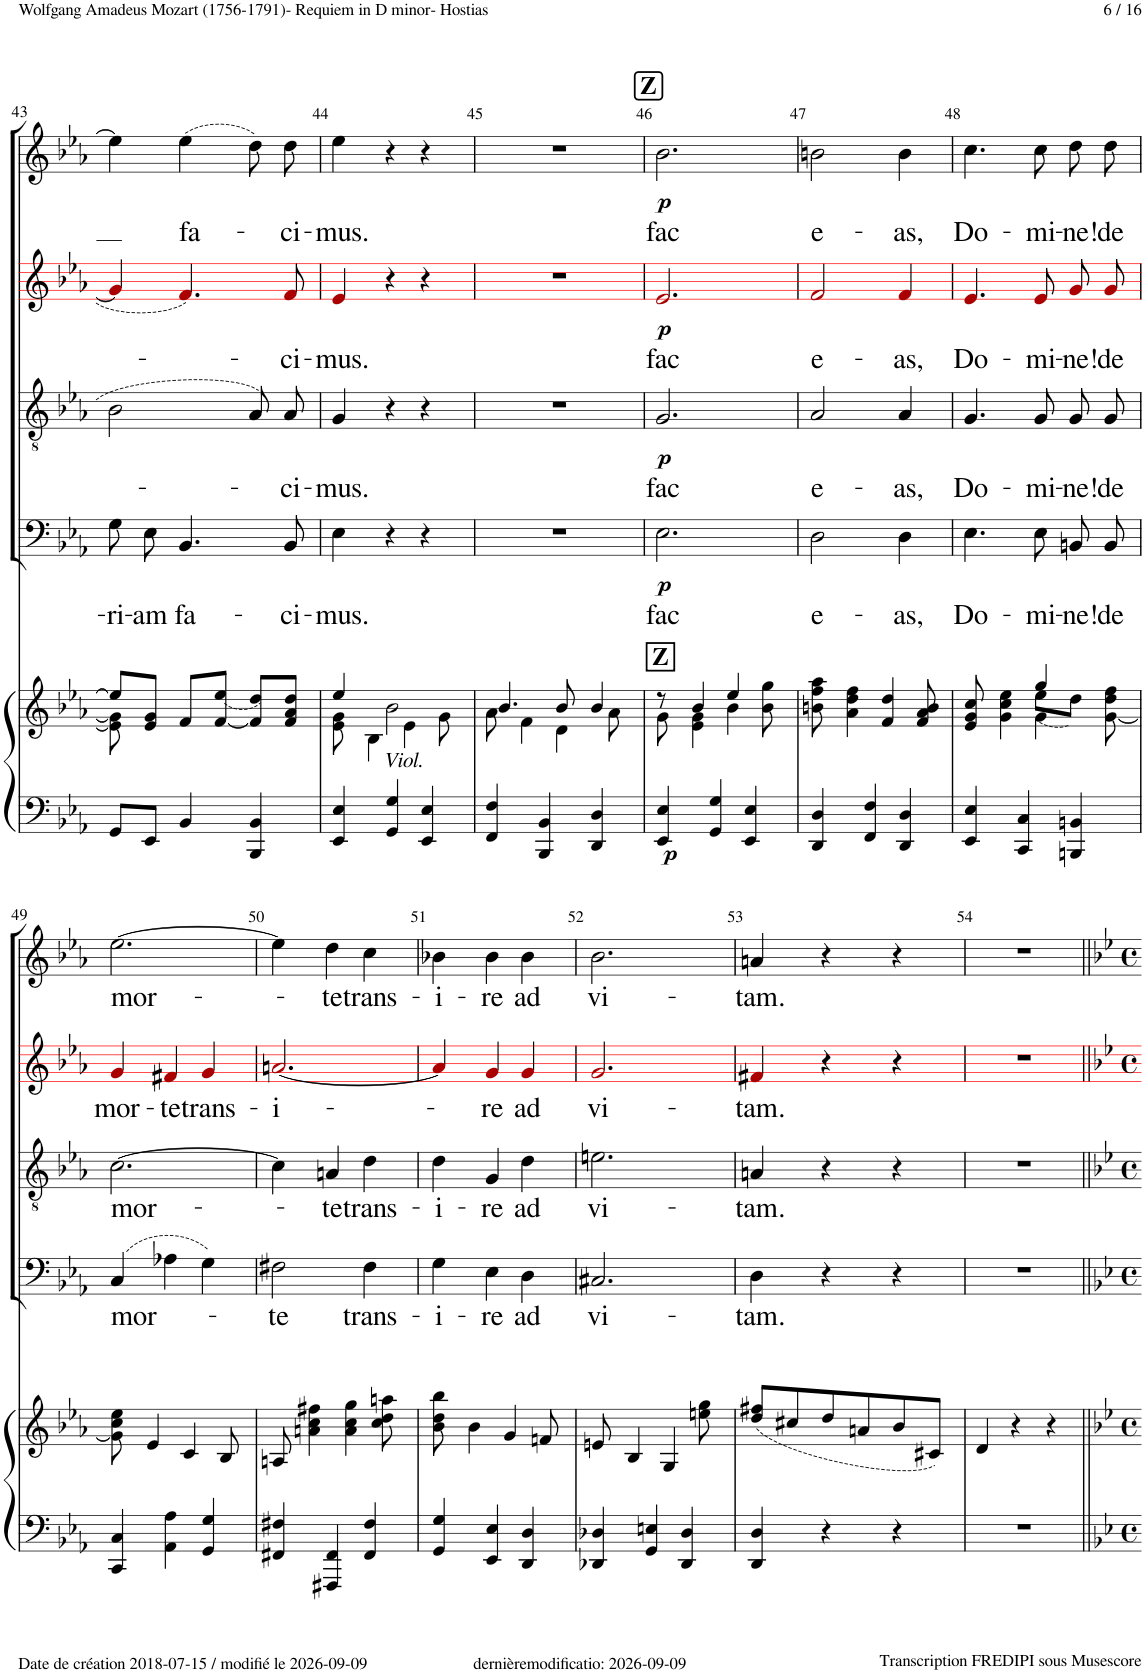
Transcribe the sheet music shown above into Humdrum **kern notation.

**kern	**kern	**dynam	**kern	**text	**dynam	**kern	**text	**dynam	**kern	**text	**dynam	**kern	**text	**dynam
*part5	*part5	*part5	*part4	*part4	*part4	*part3	*part3	*part3	*part2	*part2	*part2	*part1	*part1	*part1
*staff6	*staff5	*staff5/6	*staff4	*staff4	*staff4	*staff3	*staff3	*staff3	*staff2	*staff2	*staff2	*staff1	*staff1	*staff1
*I"Piano	*	*	*I"Bass	*	*	*I"Tenor	*	*	*I"Alto	*	*	*I"Soprano	*	*
*I'Pno	*	*	*	*	*	*	*	*	*	*	*	*	*	*
!!LO:PB:g=z
*clefF4	*clefG2	*	*clefF4	*	*	*clefGv2	*	*	*clefG2	*	*	*clefG2	*	*
*	*	*	*	*	*	*	*	*	*ITrd1c2	*	*	*	*	*
*k[b-e-a-]	*k[b-e-a-]	*	*k[b-e-a-]	*	*	*k[b-e-a-]	*	*	*k[b-e-a-]	*	*	*k[b-e-a-]	*	*
*M3/4	*M3/4	*	*M3/4	*	*	*M3/4	*	*	*M3/4	*	*	*M3/4	*	*
=43	=43	=43	=43	=43	=43	=43	=43	=43	=43	=43	=43	=43	=43	=43
*	*^	*	*	*	*	*	*	*	*	*	*	*	*	*
!	!	!	!	!	!LO:LY:b	!	!	!	!	!	!	!	!	!	!
8GG/L	8ee-/L]	8e-\] 8g\]	.	8G!\L	-ri-	.	2B-!\	.	.	4g!i/]	.	.	4ee-!\]	.	.
!	!	!	!	!	!LO:LY:b	!	!	!	!	!	!	!	!	!	!
8EE-/J	8e-/ 8g/J	2ryy	.	8E-!\J	-am	.	.	.	.	.	.	.	.	.	.
!	!	!	!	!	!LO:LY:b	!	!	!	!	!	!	!	!	!LO:LY:b	!
4BB-/	8f/L	.	.	4.BB-!/	fa-	.	.	.	.	4.f!i/	.	.	(4ee-!\	fa-	.
.	([8f/ 8ee-/J	.	.	.	.	.	.	.	.	.	.	.	.	.	.
4BBB-/ 4BB-/	8f/] 8dd/L)	.	.	.	.	.	8A-!/L	.	.	.	.	.	8dd!\L)	.	.
!	!	!	!	!	!LO:LY:b	!	!	!LO:LY:b	!	!	!LO:LY:b	!	!	!LO:LY:b	!
.	8f/ 8a-/ 8dd/J	8ryy	.	8BB-!/	-ci-	.	8A-!/J	-ci-	.	8f!i/	-ci-	.	8dd!\J	-ci-	.
=44	=44	=44	=44	=44	=44	=44	=44	=44	=44	=44	=44	=44	=44	=44	=44
!	!	!	!	!	!LO:LY:b	!	!	!LO:LY:b	!	!	!LO:LY:b	!	!	!LO:LY:b	!
4EE-/ 4E-/	4ee-/	8e-\ 8g\	.	4E-!\	-mus.	.	4G!/	-mus.	.	4e-!i/	-mus.	.	4ee-!\	-mus.	.
.	.	4B-\	.	.	.	.	.	.	.	.	.	.	.	.	.
!	!LO:TX:b:i:t=Viol.	!	!	!	!	!	!	!	!	!	!	!	!	!	!
4GG/ 4G/	2b-\	.	.	4r	.	.	4r	.	.	4r	.	.	4r	.	.
.	.	4e-\	.	.	.	.	.	.	.	.	.	.	.	.	.
4EE-/ 4E-/	.	.	.	4r	.	.	4r	.	.	4r	.	.	4r	.	.
.	.	8g\	.	.	.	.	.	.	.	.	.	.	.	.	.
=45	=45	=45	=45	=45	=45	=45	=45	=45	=45	=45	=45	=45	=45	=45	=45
4FF/ 4F/	4.b-/	8a-\	.	2.r	.	.	2.r	.	.	2.r	.	.	2.r	.	.
.	.	4f\	.	.	.	.	.	.	.	.	.	.	.	.	.
4BBB-/ 4BB-/	.	.	.	.	.	.	.	.	.	.	.	.	.	.	.
.	8b-/	4d\	.	.	.	.	.	.	.	.	.	.	.	.	.
4DD/ 4D/	4b-/	.	.	.	.	.	.	.	.	.	.	.	.	.	.
.	.	8a-\	.	.	.	.	.	.	.	.	.	.	.	.	.
!!LO:REH:place=s1:a:B:cj:fs=14:t=Z
=46	=46	=46	=46	=46	=46	=46	=46	=46	=46	=46	=46	=46	=46	=46	=46
!	!LO:TX:a:B:t=Z	!	!	!	!	!	!	!	!	!	!	!	!	!	!
!	!	!	!LO:DY:b=2	!	!LO:LY:b	!LO:DY:b	!	!LO:LY:b	!LO:DY:b	!	!LO:LY:b	!LO:DY:b	!	!LO:LY:b	!LO:DY:b
4EE-/ 4E-/	8r	8g\	p	2.E-!\	fac	p	2.G!/	fac	p	2.e-!i/	fac	p	2.b-!\	fac	p
.	4b-/	4e-\ 4g\	.	.	.	.	.	.	.	.	.	.	.	.	.
4GG/ 4G/	.	.	.	.	.	.	.	.	.	.	.	.	.	.	.
.	4ee-/	4b-\	.	.	.	.	.	.	.	.	.	.	.	.	.
4EE-/ 4E-/	.	.	.	.	.	.	.	.	.	.	.	.	.	.	.
.	8b-\ 8gg\	8ryy	.	.	.	.	.	.	.	.	.	.	.	.	.
=47	=47	=47	=47	=47	=47	=47	=47	=47	=47	=47	=47	=47	=47	=47	=47
!	!	!	!	!	!LO:LY:b	!	!	!LO:LY:b	!	!	!LO:LY:b	!	!	!LO:LY:b	!
*	*v	*v	*	*	*	*	*	*	*	*	*	*	*	*	*
4DD/ 4D/	8bn\ 8ff\ 8aa-\	.	2D!\	e-	.	2A-!/	e-	.	2f!i/	e-	.	2bn!\	e-	.
.	4a-\ 4dd\ 4ff\	.	.	.	.	.	.	.	.	.	.	.	.	.
4FF/ 4F/	.	.	.	.	.	.	.	.	.	.	.	.	.	.
.	4f/ 4dd/	.	.	.	.	.	.	.	.	.	.	.	.	.
!	!	!	!	!LO:LY:b	!	!	!LO:LY:b	!	!	!LO:LY:b	!	!	!LO:LY:b	!
4DD/ 4D/	.	.	4D'~!\	-as,	.	4A-'~!/	-as,	.	4f'~!i/	-as,	.	4b'~!\	-as,	.
.	8f/ 8a-/ 8b/	.	.	.	.	.	.	.	.	.	.	.	.	.
=48	=48	=48	=48	=48	=48	=48	=48	=48	=48	=48	=48	=48	=48	=48
*	*^	*	*	*	*	*	*	*	*	*	*	*	*	*
*	*	*^	*	*	*	*	*	*	*	*	*	*	*	*	*
!	!	!	!	!	!	!LO:LY:b	!	!	!LO:LY:b	!	!	!LO:LY:b	!	!	!LO:LY:b	!
4EE-/ 4E-/	8e-/ 8g/ 8cc/	4.ryy	4.ryy	.	4.E-!\	Do-	.	4.G!/	Do-	.	4.e-!i/	Do-	.	4.cc!\	Do-	.
.	4g\ 4cc\ 4ee-\	.	.	.	.	.	.	.	.	.	.	.	.	.	.	.
4CC/ 4C/	.	.	.	.	.	.	.	.	.	.	.	.	.	.	.	.
!	!	!	!	!	!	!LO:LY:b	!	!	!LO:LY:b	!	!	!LO:LY:b	!	!	!LO:LY:b	!
.	4gg/	(8ee-\L	4g\	.	8E-!\	-mi-	.	8G!/	-mi-	.	8e-!i/	-mi-	.	8cc!\	-mi-	.
!	!	!	!	!	!	!LO:LY:b	!	!	!LO:LY:b	!	!	!LO:LY:b	!	!	!LO:LY:b	!
4BBBn/ 4BBn/	.	8dd\J)	.	.	8BBn'~!/L	-ne!	.	8G'~!/L	-ne!	.	8g'~!i/L	-ne!	.	8dd'~!\L	-ne!	.
!	!	!	!	!	!	!LO:LY:b	!	!	!LO:LY:b	!	!	!LO:LY:b	!	!	!LO:LY:b	!
.	[8g\ 8dd\ 8ff\	8ryy	8ryy	.	8BB!/J	de	.	8G!/J	de	.	8g!i/J	de	.	8dd!\J	de	.
!!LO:LB:g=z
=49	=49	=49	=49	=49	=49	=49	=49	=49	=49	=49	=49	=49	=49	=49	=49	=49
!	!	!	!	!	!	!LO:LY:b	!	!	!LO:LY:b	!	!	!LO:LY:b	!	!	!LO:LY:b	!
*	*v	*v	*v	*	*	*	*	*	*	*	*	*	*	*	*	*
4CC/ 4C/	8g\] 8cc\ 8ee-\	.	(4C!/	mor-	.	[2.c!\	mor-	.	4g!i/	mor-	.	[2.ee-!\	mor-	.
.	4e-/	.	.	.	.	.	.	.	.	.	.	.	.	.
!	!	!	!	!	!	!	!	!	!	!LO:LY:b	!	!	!	!
4AA-\ 4A-\	.	.	4A-X!\	.	.	.	.	.	4f#X!i/	-te	.	.	.	.
.	4c/	.	.	.	.	.	.	.	.	.	.	.	.	.
!	!	!	!	!	!	!	!	!	!	!LO:LY:b	!	!	!	!
4GG/ 4G/	.	.	4G!\)	.	.	.	.	.	4g!i/	trans-	.	.	.	.
.	8B-/	.	.	.	.	.	.	.	.	.	.	.	.	.
=50	=50	=50	=50	=50	=50	=50	=50	=50	=50	=50	=50	=50	=50	=50
!	!	!	!	!LO:LY:b	!	!	!	!	!	!LO:LY:b	!	!	!	!
4FF#X/ 4F#X/	8An/	.	2F#X!\	-te	.	4c!\]	.	.	[2.an!i/	-i-	.	4ee-!\]	.	.
.	4an\ 4cc\ 4ff#X\	.	.	.	.	.	.	.	.	.	.	.	.	.
!	!	!	!	!	!	!	!LO:LY:b	!	!	!	!	!	!LO:LY:b	!
4FFF#X/ 4FF#/	.	.	.	.	.	4An!/	-te	.	.	.	.	4dd!\	-te	.
.	4a\ 4cc\ 4gg\	.	.	.	.	.	.	.	.	.	.	.	.	.
!	!	!	!	!LO:LY:b	!	!	!LO:LY:b	!	!	!	!	!	!LO:LY:b	!
4FF#/ 4F#/	.	.	4F#!\	trans-	.	4d!\	trans-	.	.	.	.	4cc!\	trans-	.
.	8cc\ 8dd\ 8aan\	.	.	.	.	.	.	.	.	.	.	.	.	.
=51	=51	=51	=51	=51	=51	=51	=51	=51	=51	=51	=51	=51	=51	=51
!	!	!	!	!LO:LY:b	!	!	!LO:LY:b	!	!	!	!	!	!LO:LY:b	!
4GG/ 4G/	8b-\ 8dd\ 8bb-\	.	4G!\	-i-	.	4d!\	-i-	.	4a!i/]	.	.	4b-X!\	-i-	.
.	4b-\	.	.	.	.	.	.	.	.	.	.	.	.	.
!	!	!	!	!LO:LY:b	!	!	!LO:LY:b	!	!	!LO:LY:b	!	!	!LO:LY:b	!
4EE-/ 4E-/	.	.	4E-!\	-re	.	4G!/	-re	.	4g!i/	-re	.	4b-!\	-re	.
.	4g/	.	.	.	.	.	.	.	.	.	.	.	.	.
!	!	!	!	!LO:LY:b	!	!	!LO:LY:b	!	!	!LO:LY:b	!	!	!LO:LY:b	!
4DD/ 4D/	.	.	4D!\	ad	.	4d!\	ad	.	4g!i/	ad	.	4b-!\	ad	.
.	8fn/	.	.	.	.	.	.	.	.	.	.	.	.	.
=52	=52	=52	=52	=52	=52	=52	=52	=52	=52	=52	=52	=52	=52	=52
!	!	!	!	!LO:LY:b	!	!	!LO:LY:b	!	!	!LO:LY:b	!	!	!LO:LY:b	!
4DD-X/ 4D-X/	8en/	.	2.C#X!/	vi-	.	2.en!\	vi-	.	2.g!i/	vi-	.	2.b-!\	vi-	.
.	4B-/	.	.	.	.	.	.	.	.	.	.	.	.	.
4GG/ 4En/	.	.	.	.	.	.	.	.	.	.	.	.	.	.
.	4G/	.	.	.	.	.	.	.	.	.	.	.	.	.
4DD-/ 4D-/	.	.	.	.	.	.	.	.	.	.	.	.	.	.
.	8een\ 8gg\	.	.	.	.	.	.	.	.	.	.	.	.	.
=53	=53	=53	=53	=53	=53	=53	=53	=53	=53	=53	=53	=53	=53	=53
!	!	!	!	!LO:LY:b	!	!	!LO:LY:b	!	!	!LO:LY:b	!	!	!LO:LY:b	!
4DD/ 4D/	(8dd/ 8ff#X/L	.	4D!\	-tam.	.	4An!/	-tam.	.	4f#X!i/	-tam.	.	4an!/	-tam.	.
.	8cc#X/	.	.	.	.	.	.	.	.	.	.	.	.	.
4r	8dd/	.	4r	.	.	4r	.	.	4r	.	.	4r	.	.
.	8an/	.	.	.	.	.	.	.	.	.	.	.	.	.
4r	8b-/	.	4r	.	.	4r	.	.	4r	.	.	4r	.	.
.	8c#X/J)	.	.	.	.	.	.	.	.	.	.	.	.	.
=54	=54	=54	=54	=54	=54	=54	=54	=54	=54	=54	=54	=54	=54	=54
2.r	4d/	.	2.r;<	.	.	2.r;<	.	.	2.r;<	.	.	2.r;<	.	.
.	4r	.	.	.	.	.	.	.	.	.	.	.	.	.
.	4r;<	.	.	.	.	.	.	.	.	.	.	.	.	.
=||	=||	=||	=||	=||	=||	=||	=||	=||	=||	=||	=||	=||	=||	=||
*-	*-	*-	*-	*-	*-	*-	*-	*-	*-	*-	*-	*-	*-	*-
